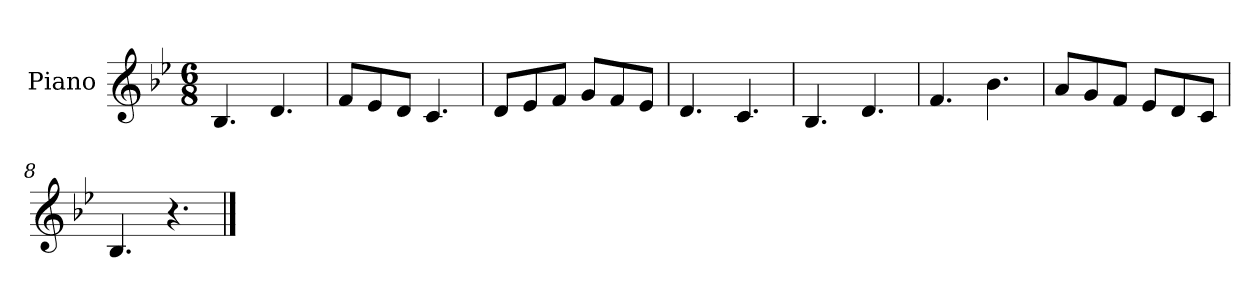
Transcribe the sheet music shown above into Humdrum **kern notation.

**kern
*part1
*staff1
*I"Piano
*I'Pno.
*clefG2
*k[b-e-]
*M6/8
*MM120
=1
4.B-/
4.d/
=2
8f/L
8e-/
8d/J
4.c/
=3
8d/L
8e-/
8f/J
8g/L
8f/
8e-/J
=4
4.d/
4.c/
=5
4.B-/
4.d/
=6
4.f/
4.b-\
=7
8a/L
8g/
8f/J
8e-/L
8d/
8c/J
=8
4.B-/
4.r
==
*-
